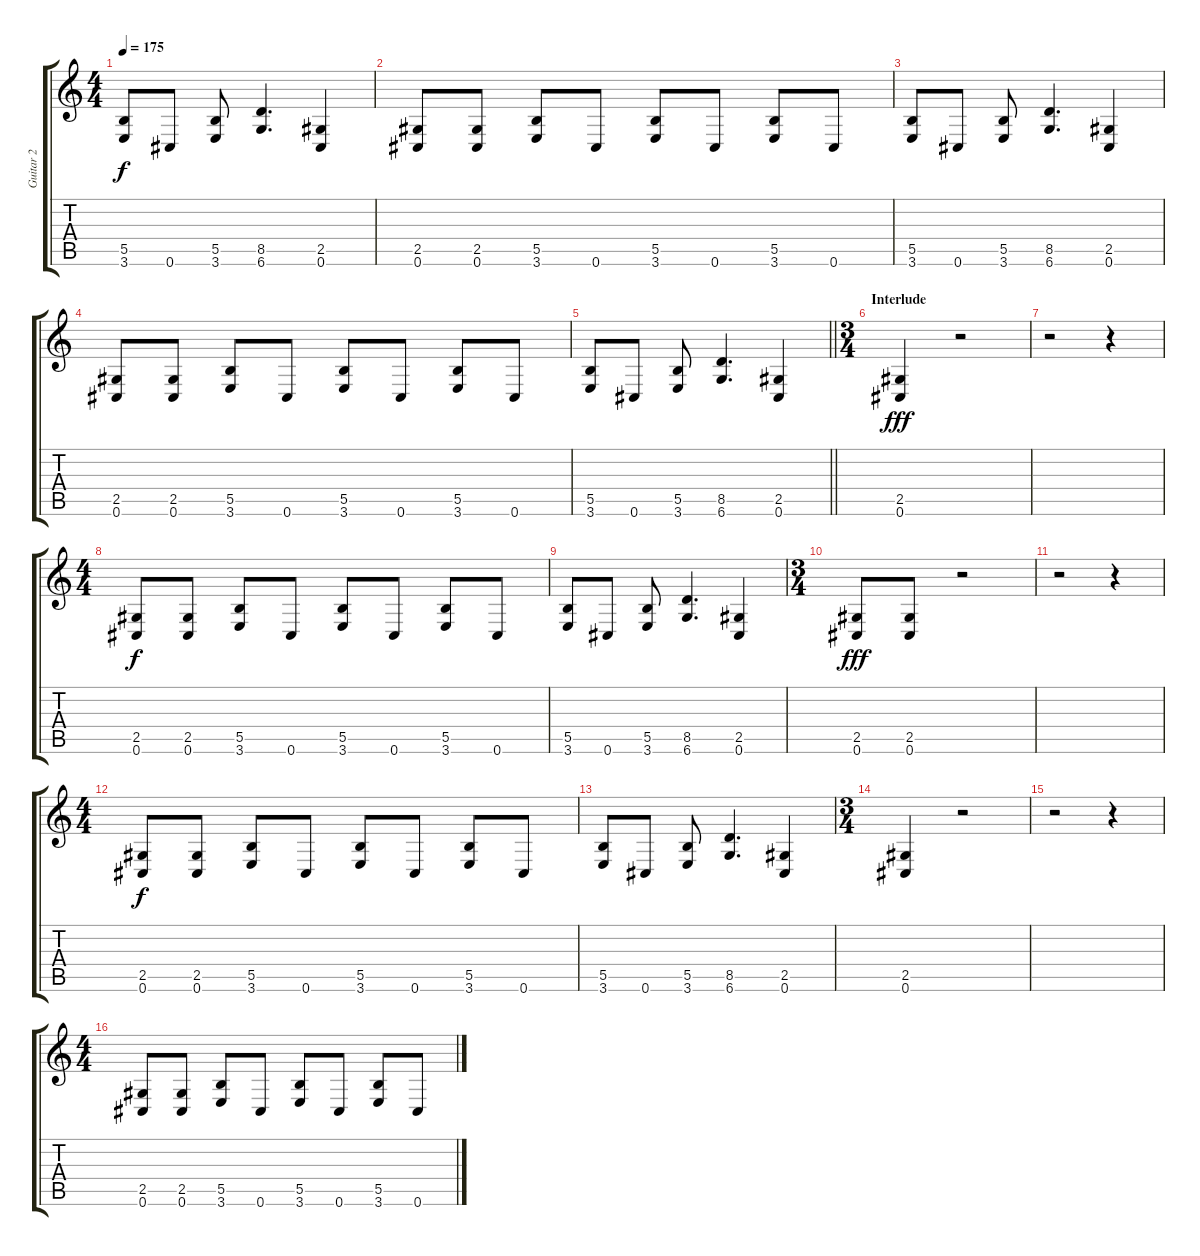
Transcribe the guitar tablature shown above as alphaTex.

\track ("Guitar 2" "Guitar 2") {instrument overdrivenguitar}
\staff {score tabs}
\tuning (Db4 Ab3 E3 B2 Gb2 Db2) {hide}
\ts (4 4)
\tempo 175
\clef g2
\ks c
(5.5 3.6).8{dy f} 0.6.8 (5.5 3.6).8 (8.5 6.6).4{d} (2.5 0.6).4 |
(2.5 0.6).8 (2.5 0.6).8 (5.5 3.6).8 0.6.8 (5.5 3.6).8 0.6.8 (5.5 3.6).8 0.6.8 |
(5.5 3.6).8 0.6.8 (5.5 3.6).8 (8.5 6.6).4{d} (2.5 0.6).4 |
(2.5 0.6).8 (2.5 0.6).8 (5.5 3.6).8 0.6.8 (5.5 3.6).8 0.6.8 (5.5 3.6).8 0.6.8 |
\barLineRight lightlight
(5.5 3.6).8 0.6.8 (5.5 3.6).8 (8.5 6.6).4{d} (2.5 0.6).4 |
\ts (3 4)
\section ("" "Interlude")
(2.5 0.6).4{dy fff} r.2 |
r.2 r.4 |
\ts (4 4)
(2.5 0.6).8{dy f} (2.5 0.6).8 (5.5 3.6).8 0.6.8 (5.5 3.6).8 0.6.8 (5.5 3.6).8 0.6.8 |
(5.5 3.6).8 0.6.8 (5.5 3.6).8 (8.5 6.6).4{d} (2.5 0.6).4 |
\ts (3 4)
(2.5 0.6).8{dy fff} (2.5 0.6).8 r.2 |
r.2 r.4 |
\ts (4 4)
(2.5 0.6).8{dy f} (2.5 0.6).8 (5.5 3.6).8 0.6.8 (5.5 3.6).8 0.6.8 (5.5 3.6).8 0.6.8 |
(5.5 3.6).8 0.6.8 (5.5 3.6).8 (8.5 6.6).4{d} (2.5 0.6).4 |
\ts (3 4)
(2.5 0.6).4 r.2 |
r.2 r.4 |
\ts (4 4)
(2.5 0.6).8 (2.5 0.6).8 (5.5 3.6).8 0.6.8 (5.5 3.6).8 0.6.8 (5.5 3.6).8 0.6.8
